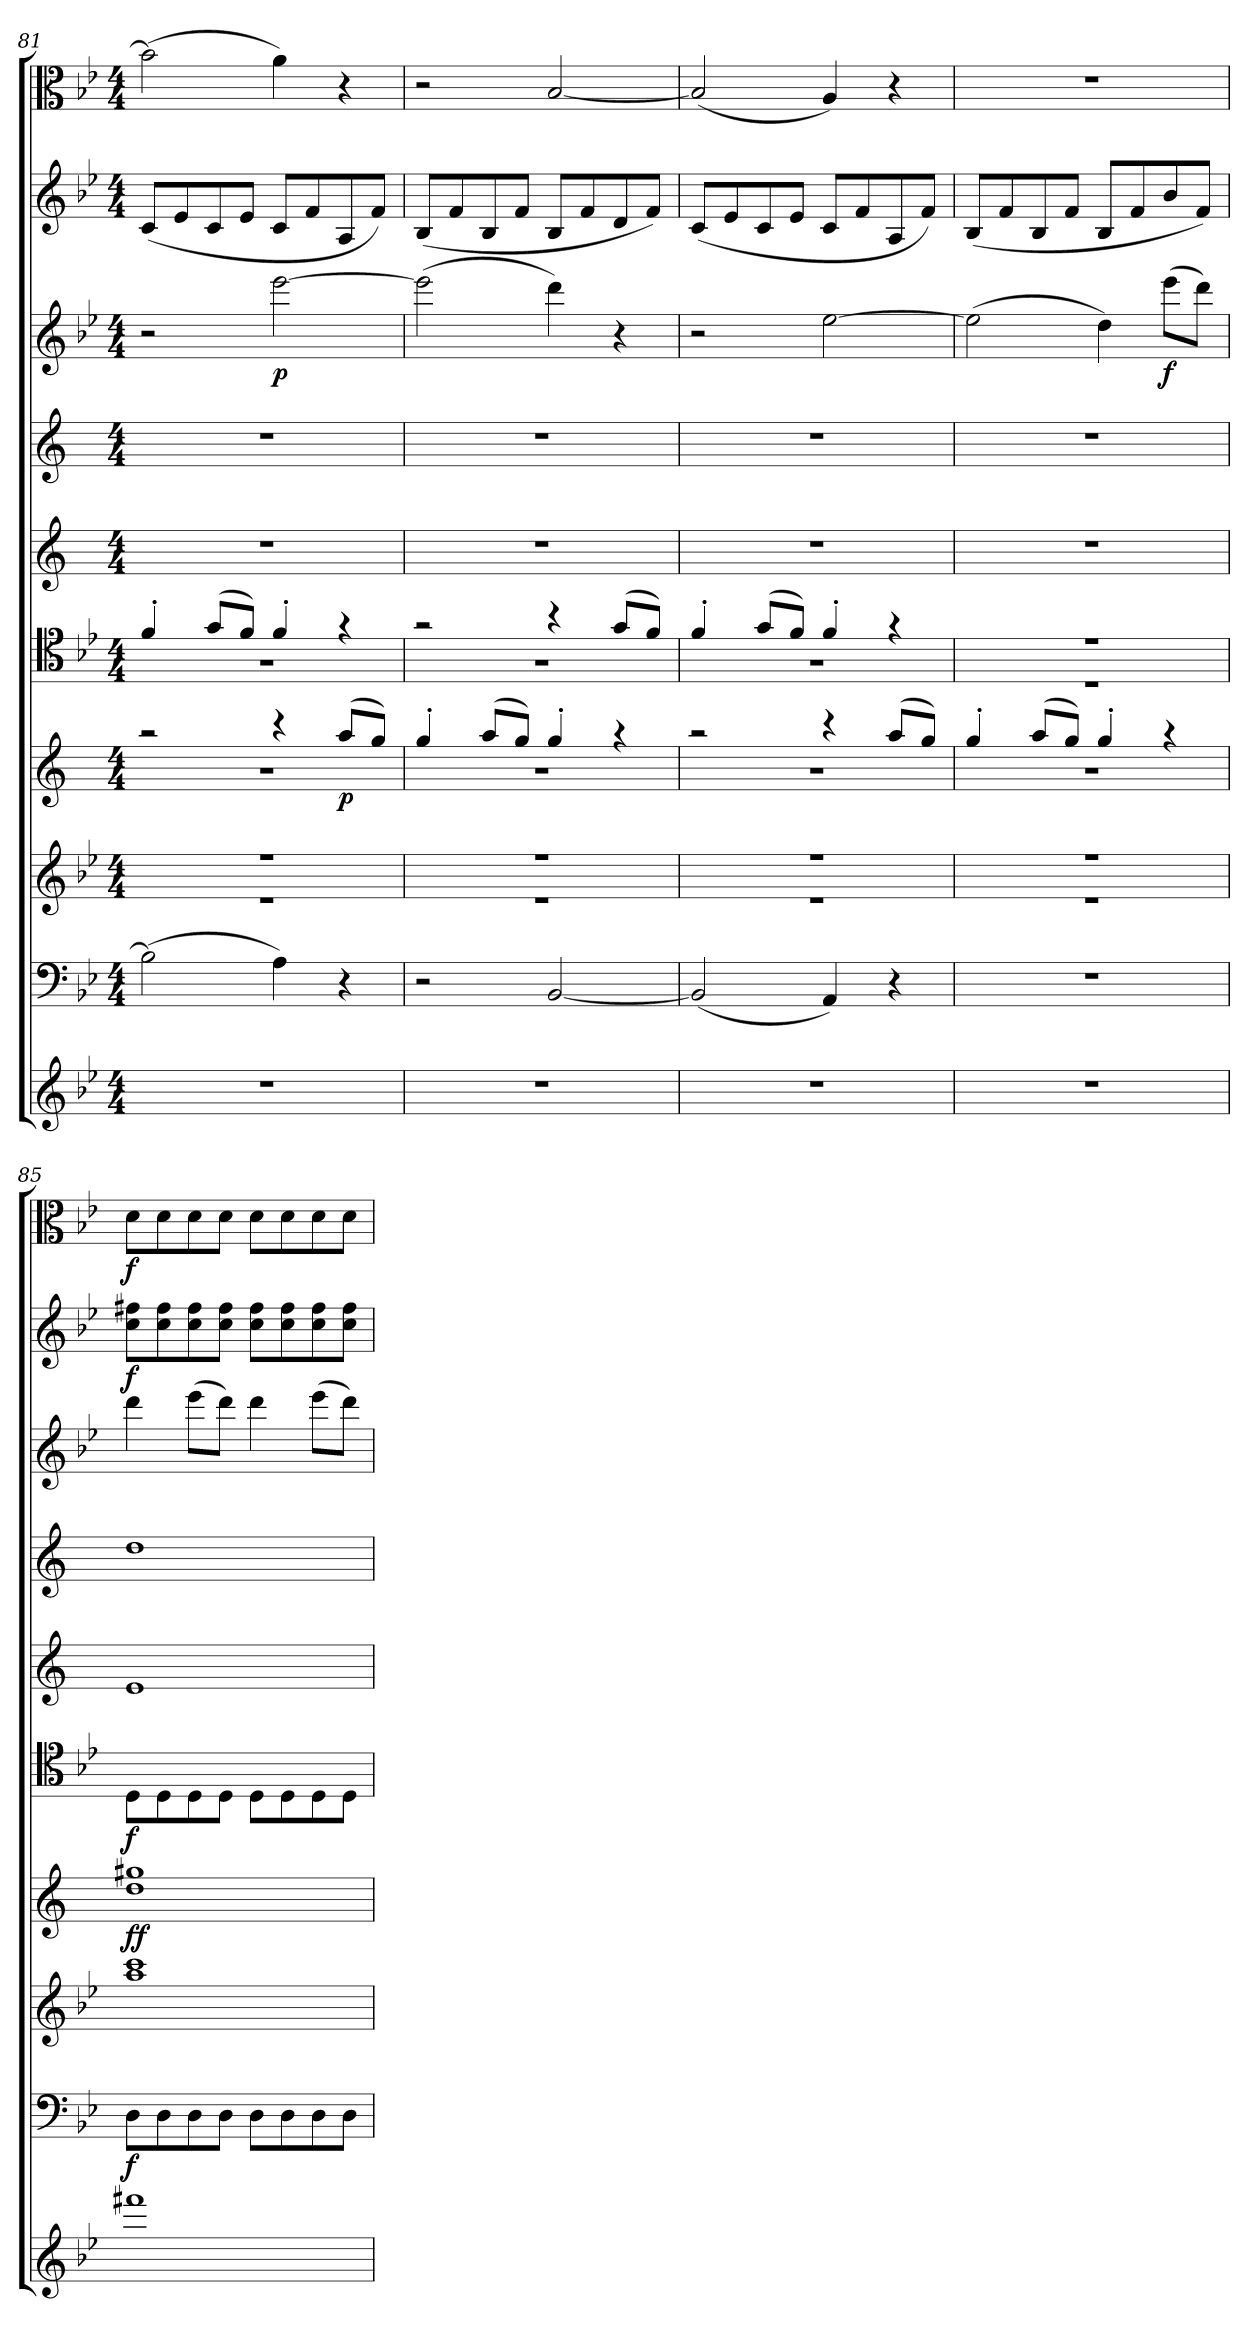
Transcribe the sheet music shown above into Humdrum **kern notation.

**kern	**kern	**dynam	**kern	**kern	**dynam	**kern	**dynam	**kern	**kern	**kern	**dynam	**kern	**dynam	**kern	**dynam
*part10	*part9	*part9	*part8	*part7	*part7	*part6	*part6	*part5	*part4	*part3	*part3	*part2	*part2	*part1	*part1
*staff10	*staff9	*staff9	*staff8	*staff7	*staff7	*staff6	*staff6	*staff5	*staff4	*staff3	*staff3	*staff2	*staff2	*staff1	*staff1
*clefG2	*clefF4	*	*clefG2	*clefG2	*	*clefC4	*	*clefG2	*clefG2	*clefG2	*	*clefG2	*	*clefC3	*
*k[b-e-]	*k[b-e-]	*	*k[b-e-]	*k[]	*	*k[b-e-]	*	*k[]	*k[]	*k[b-e-]	*	*k[b-e-]	*	*k[b-e-]	*
*g:	*g:	*	*g:	*	*	*g:	*	*	*	*g:	*	*g:	*	*g:	*
*M4/4	*M4/4	*	*M4/4	*M4/4	*	*M4/4	*	*M4/4	*M4/4	*M4/4	*	*M4/4	*	*M4/4	*
=81	=81	=81	=81	=81	=81	=81	=81	=81	=81	=81	=81	=81	=81	=81	=81
*	*	*	*^	*^	*	*^	*	*	*	*	*	*	*	*	*
1r	(2B-\]	.	1r	1r	2r	1r	.	4f'/	1r	.	1r	1r	2r	.	(8c/L	.	(2b-\]	.
.	.	.	.	.	.	.	.	.	.	.	.	.	.	.	8e-/	.	.	.
.	.	.	.	.	.	.	.	(8g/L	.	.	.	.	.	.	8c/	.	.	.
.	.	.	.	.	.	.	.	8f/J)	.	.	.	.	.	.	8e-/J	.	.	.
.	4A\)	.	.	.	4r	.	.	4f'/	.	.	.	.	[2eee-\	p	8c/L	.	4a\)	.
.	.	.	.	.	.	.	.	.	.	.	.	.	.	.	8f/	.	.	.
.	4r	.	.	.	(8aa/L	.	p	4r	.	.	.	.	.	.	8A/	.	4r	.
.	.	.	.	.	8gg/J)	.	.	.	.	.	.	.	.	.	8f/J)	.	.	.
=82	=82	=82	=82	=82	=82	=82	=82	=82	=82	=82	=82	=82	=82	=82	=82	=82	=82	=82
1r	2r	.	1r	1r	4gg'/	1r	.	2r	1r	.	1r	1r	(2eee-\]	.	(8B-/L	.	2r	.
.	.	.	.	.	.	.	.	.	.	.	.	.	.	.	8f/	.	.	.
.	.	.	.	.	(8aa/L	.	.	.	.	.	.	.	.	.	8B-/	.	.	.
.	.	.	.	.	8gg/J)	.	.	.	.	.	.	.	.	.	8f/J	.	.	.
.	[2BB-/	.	.	.	4gg'/	.	.	4r	.	.	.	.	4ddd\)	.	8B-/L	.	[2B-/	.
.	.	.	.	.	.	.	.	.	.	.	.	.	.	.	8f/	.	.	.
.	.	.	.	.	4r	.	.	(8g/L	.	.	.	.	4r	.	8d/	.	.	.
.	.	.	.	.	.	.	.	8f/J)	.	.	.	.	.	.	8f/J)	.	.	.
=83	=83	=83	=83	=83	=83	=83	=83	=83	=83	=83	=83	=83	=83	=83	=83	=83	=83	=83
1r	(2BB-/]	.	1r	1r	2r	1r	.	4f'/	1r	.	1r	1r	2r	.	(8c/L	.	(2B-/]	.
.	.	.	.	.	.	.	.	.	.	.	.	.	.	.	8e-/	.	.	.
.	.	.	.	.	.	.	.	(8g/L	.	.	.	.	.	.	8c/	.	.	.
.	.	.	.	.	.	.	.	8f/J)	.	.	.	.	.	.	8e-/J	.	.	.
.	4AA/)	.	.	.	4r	.	.	4f'/	.	.	.	.	[2ee-\	.	8c/L	.	4A/)	.
.	.	.	.	.	.	.	.	.	.	.	.	.	.	.	8f/	.	.	.
.	4r	.	.	.	(8aa/L	.	.	4r	.	.	.	.	.	.	8A/	.	4r	.
.	.	.	.	.	8gg/J)	.	.	.	.	.	.	.	.	.	8f/J)	.	.	.
=84	=84	=84	=84	=84	=84	=84	=84	=84	=84	=84	=84	=84	=84	=84	=84	=84	=84	=84
1r	1r	.	1r	1r	4gg'/	1r	.	1r	1r	.	1r	1r	(2ee-\]	.	(8B-/L	.	1r	.
.	.	.	.	.	.	.	.	.	.	.	.	.	.	.	8f/	.	.	.
.	.	.	.	.	(8aa/L	.	.	.	.	.	.	.	.	.	8B-/	.	.	.
.	.	.	.	.	8gg/J)	.	.	.	.	.	.	.	.	.	8f/J	.	.	.
.	.	.	.	.	4gg'/	.	.	.	.	.	.	.	4dd\)	.	8B-/L	.	.	.
.	.	.	.	.	.	.	.	.	.	.	.	.	.	.	8f/	.	.	.
.	.	.	.	.	4r	.	.	.	.	.	.	.	(8eee-\L	f	8b-/	.	.	.
.	.	.	.	.	.	.	.	.	.	.	.	.	8ddd\J)	.	8f/J)	.	.	.
*	*	*	*	*	*	*	*	*v	*v	*	*	*	*	*	*	*	*	*
=85	=85	=85	=85	=85	=85	=85	=85	=85	=85	=85	=85	=85	=85	=85	=85	=85	=85
1fff#X\	8D\L	f	1ccc\	1aa\	1gg#X\	1dd\	ff	8D\L	f	1e/	1dd\	4ddd\	.	8cc\ 8ff#X\L	f	8d\L	f
.	8D\	.	.	.	.	.	.	8D\	.	.	.	.	.	8cc\ 8ff#\	.	8d\	.
.	8D\	.	.	.	.	.	.	8D\	.	.	.	(8eee-\L	.	8cc\ 8ff#\	.	8d\	.
.	8D\J	.	.	.	.	.	.	8D\J	.	.	.	8ddd\J)	.	8cc\ 8ff#\J	.	8d\J	.
.	8D\L	.	.	.	.	.	.	8D\L	.	.	.	4ddd\	.	8cc\ 8ff#\L	.	8d\L	.
.	8D\	.	.	.	.	.	.	8D\	.	.	.	.	.	8cc\ 8ff#\	.	8d\	.
.	8D\	.	.	.	.	.	.	8D\	.	.	.	(8eee-\L	.	8cc\ 8ff#\	.	8d\	.
.	8D\J	.	.	.	.	.	.	8D\J	.	.	.	8ddd\J)	.	8cc\ 8ff#\J	.	8d\J	.
*	*	*	*v	*v	*	*	*	*	*	*	*	*	*	*	*	*	*
*	*	*	*	*v	*v	*	*	*	*	*	*	*	*	*	*	*
=	=	=	=	=	=	=	=	=	=	=	=	=	=	=	=
*-	*-	*-	*-	*-	*-	*-	*-	*-	*-	*-	*-	*-	*-	*-	*-
